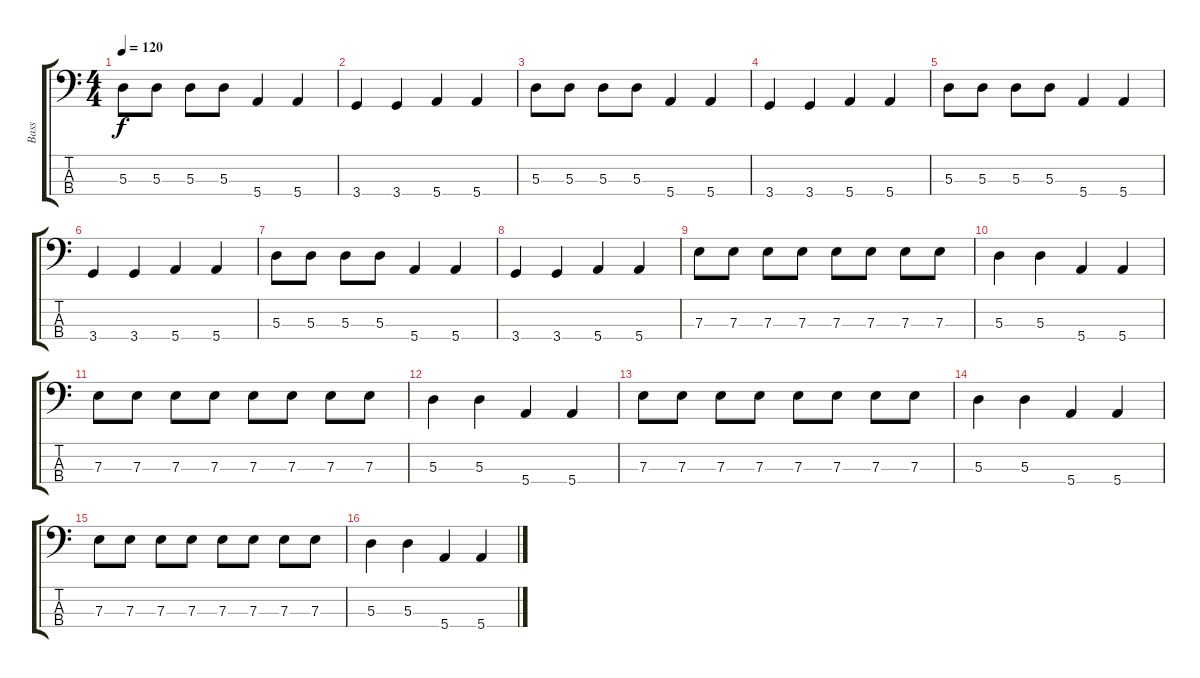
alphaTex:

\track ("Bass" "Bass") {instrument electricbasspick}
\staff {score tabs}
\tuning (G2 D2 A1 E1) {hide}
\ts (4 4)
\tempo 120
\clef f4
\ks c
5.3.8{dy f} 5.3.8 5.3.8 5.3.8 5.4.4 5.4.4 |
3.4.4 3.4.4 5.4.4 5.4.4 |
5.3.8 5.3.8 5.3.8 5.3.8 5.4.4 5.4.4 |
3.4.4 3.4.4 5.4.4 5.4.4 |
5.3.8 5.3.8 5.3.8 5.3.8 5.4.4 5.4.4 |
3.4.4 3.4.4 5.4.4 5.4.4 |
5.3.8 5.3.8 5.3.8 5.3.8 5.4.4 5.4.4 |
3.4.4 3.4.4 5.4.4 5.4.4 |
7.3.8 7.3.8 7.3.8 7.3.8 7.3.8 7.3.8 7.3.8 7.3.8 |
5.3.4 5.3.4 5.4.4 5.4.4 |
7.3.8 7.3.8 7.3.8 7.3.8 7.3.8 7.3.8 7.3.8 7.3.8 |
5.3.4 5.3.4 5.4.4 5.4.4 |
7.3.8 7.3.8 7.3.8 7.3.8 7.3.8 7.3.8 7.3.8 7.3.8 |
5.3.4 5.3.4 5.4.4 5.4.4 |
7.3.8 7.3.8 7.3.8 7.3.8 7.3.8 7.3.8 7.3.8 7.3.8 |
5.3.4 5.3.4 5.4.4 5.4.4
